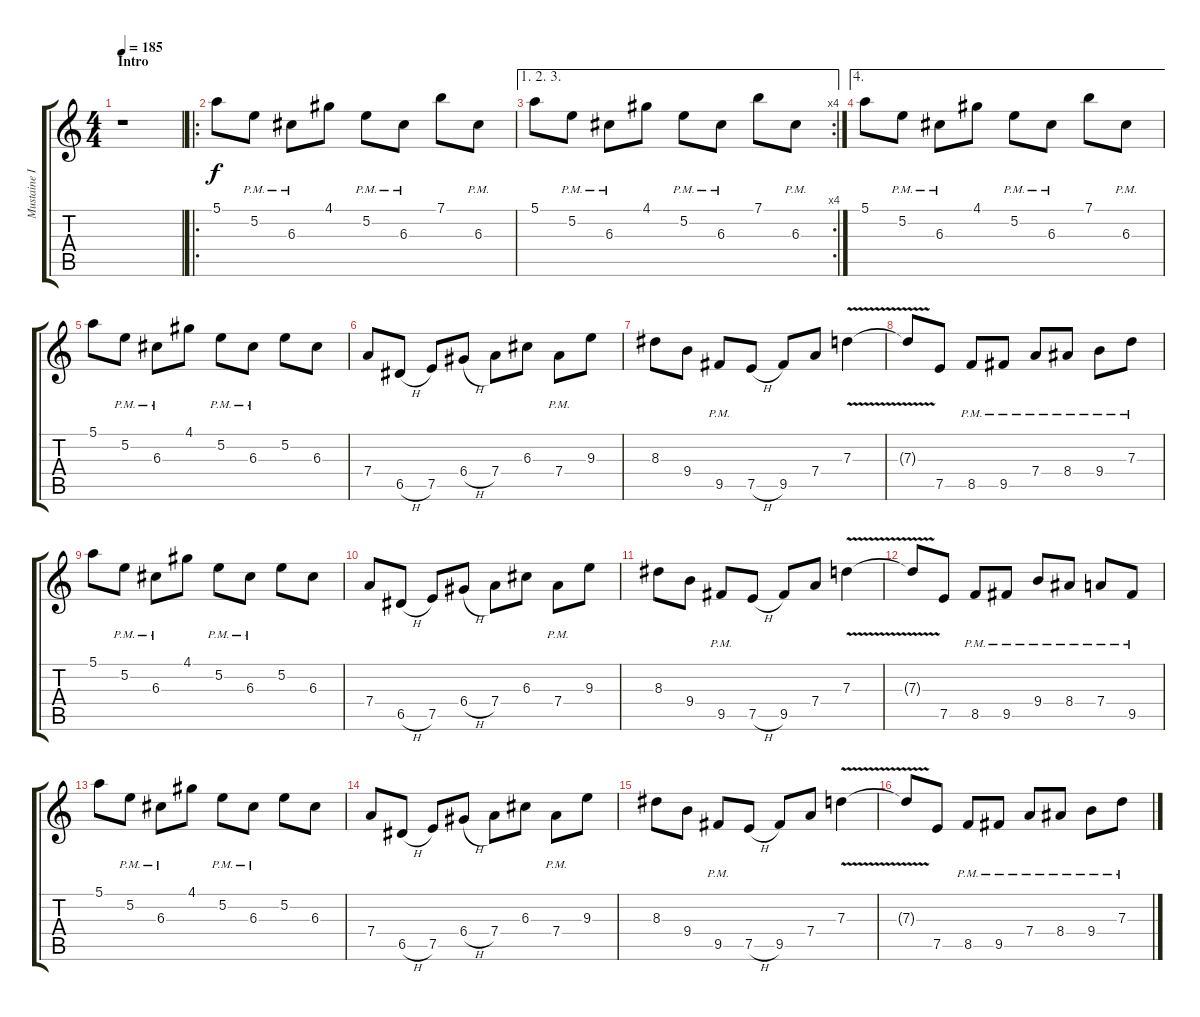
\track ("Mustaine I" "Mustaine I") {instrument overdrivenguitar}
\staff {score tabs}
\tuning (E4 B3 G3 D3 A2 E2) {hide}
\ts (4 4)
\section ("" "Intro")
\tempo 185
\clef g2
\ks c
r.1{dy f instrument overdrivenguitar} |
\ro
5.1.8 5.2{pm}.8 6.3{pm}.8 4.1.8 5.2{pm}.8 6.3{pm}.8 7.1.8 6.3{pm}.8 |
\ae (1 2 3)
\rc 4
5.1.8 5.2{pm}.8 6.3{pm}.8 4.1.8 5.2{pm}.8 6.3{pm}.8 7.1.8 6.3{pm}.8 |
\ae 4
5.1.8 5.2{pm}.8 6.3{pm}.8 4.1.8 5.2{pm}.8 6.3{pm}.8 7.1.8 6.3{pm}.8 |
5.1.8 5.2{pm}.8 6.3{pm}.8 4.1.8 5.2{pm}.8 6.3{pm}.8 5.2.8 6.3.8 |
7.4.8 6.5{h}.8 7.5.8 6.4{h}.8 7.4.8 6.3.8 7.4{pm}.8 9.3.8 |
8.3.8 9.4.8 9.5{pm}.8 7.5{h}.8 9.5.8 7.4.8 7.3{v}.4 |
7.3{t}.8 7.5.8 8.5{pm}.8 9.5{pm}.8 7.4{pm}.8 8.4{pm}.8 9.4{pm}.8 7.3{pm}.8 |
5.1.8 5.2{pm}.8 6.3{pm}.8 4.1.8 5.2{pm}.8 6.3{pm}.8 5.2.8 6.3.8 |
7.4.8 6.5{h}.8 7.5.8 6.4{h}.8 7.4.8 6.3.8 7.4{pm}.8 9.3.8 |
8.3.8 9.4.8 9.5{pm}.8 7.5{h}.8 9.5.8 7.4.8 7.3{v}.4 |
7.3{t}.8 7.5.8 8.5{pm}.8 9.5{pm}.8 9.4{pm}.8 8.4{pm}.8 7.4{pm}.8 9.5{pm}.8 |
5.1.8 5.2{pm}.8 6.3{pm}.8 4.1.8 5.2{pm}.8 6.3{pm}.8 5.2.8 6.3.8 |
7.4.8 6.5{h}.8 7.5.8 6.4{h}.8 7.4.8 6.3.8 7.4{pm}.8 9.3.8 |
8.3.8 9.4.8 9.5{pm}.8 7.5{h}.8 9.5.8 7.4.8 7.3{v}.4 |
7.3{t}.8 7.5.8 8.5{pm}.8 9.5{pm}.8 7.4{pm}.8 8.4{pm}.8 9.4{pm}.8 7.3{pm}.8
